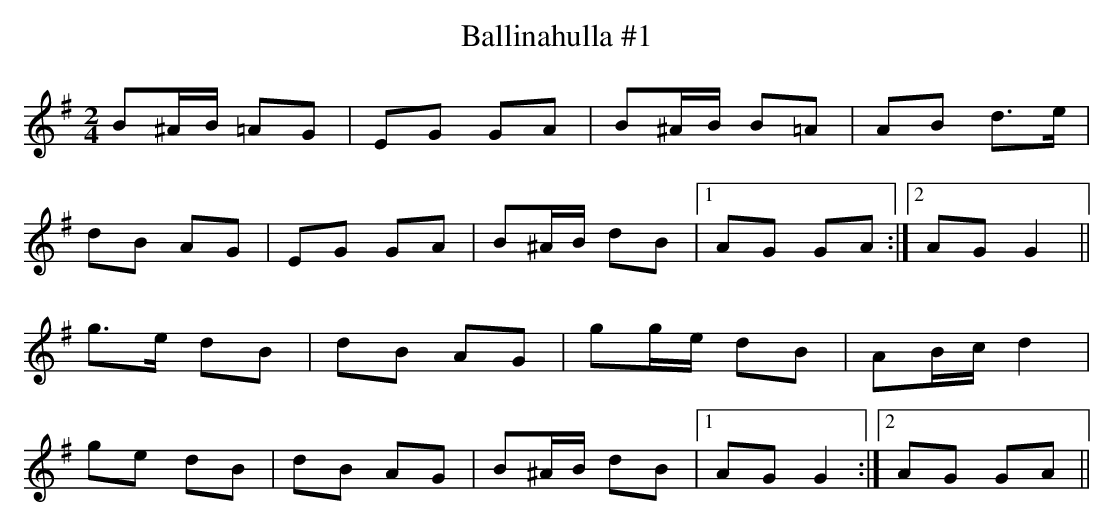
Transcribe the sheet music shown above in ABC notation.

X:1
T: Ballinahulla #1
L: 1/8
M: 2/4
K: G
B^A/B/ =AG | EG GA | B^A/B/ B=A | AB d>e |
dB AG | EG GA | B^A/B/ dB |1 AG GA :|2 AG G2 ||
g>e dB | dB AG | gg/e/ dB | AB/c/ d2 |
ge dB | dB AG | B^A/B/ dB |1 AG G2 :|2 AG GA ||
